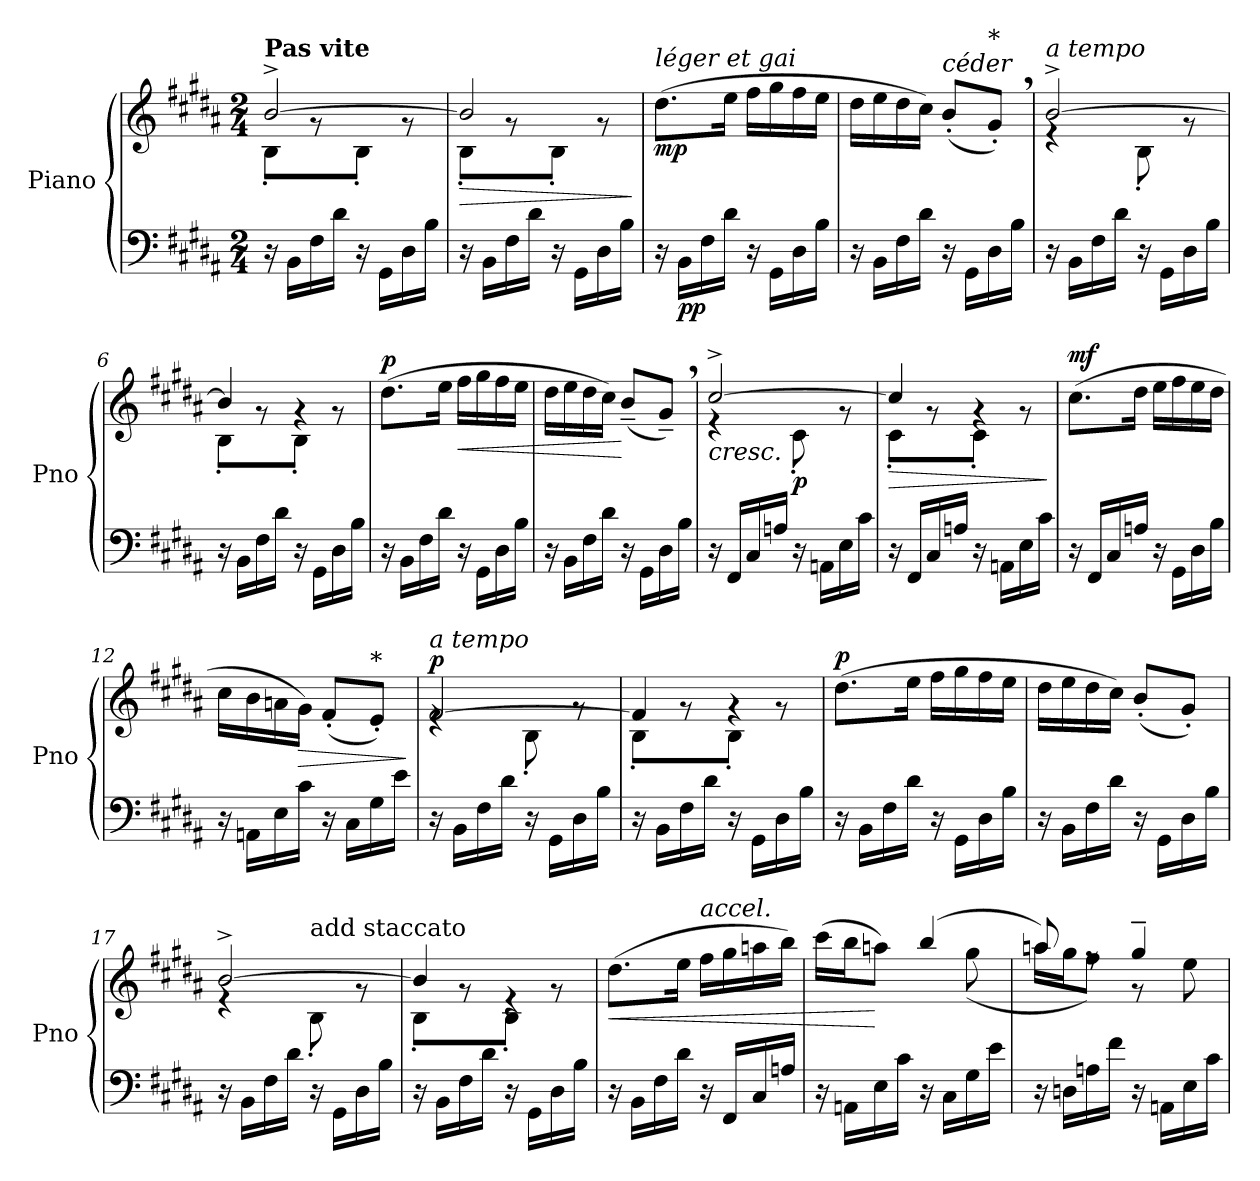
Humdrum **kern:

**kern	**kern	**dynam
*part1	*part1	*part1
*staff2	*staff1	*staff1/2
*I"Piano	*	*
*I'Pno	*	*
*clefF4	*clefG2	*
*k[f#c#g#d#a#]	*k[f#c#g#d#a#]	*
*M2/4	*M2/4	*
*MM108	*MM108	*
=1	=1	=1
*	*^	*
!	!LO:TX:a:B:t=Pas vite	!	!
!	!	!	!LO:DY:a=2
!	!	!	!LO:DY:n=1:a
16r	[2b^/	8B'\L	pp mf
16BB\LL	.	.	.
16F#\	.	8rg	.
16d#\JJ	.	.	.
16r	.	8B'\J	.
16GG#\LL	.	.	.
16D#\	.	8rg	.
16B\JJ	.	.	.
=2	=2	=2	=2
!	!	!	!LO:HP:b
16r	2b/]	8B'\L	>
16BB\LL	.	.	.
16F#\	.	8rg	.
16d#\JJ	.	.	.
16r	.	8B'\J	.
16GG#\LL	.	.	.
16D#\	.	8rg	.
16B\JJ	.	.	.
*	*v	*v	*
.	.	]
=3	=3	=3
!	!LO:TX:a:i:t=léger et gai	!
!	!	!LO:DY:b
16r	(8.dd#\L	mp
!	!	!LO:DY:b=2
16BB\LL	.	pp
16F#\	.	.
16d#\JJ	16ee\Jk	.
16r	16ff#\LL	.
16GG#\LL	16gg#\	.
16D#\	16ff#\	.
16B\JJ	16ee\JJ	.
=4	=4	=4
16r	16dd#\LL	.
16BB\LL	16ee\	.
16F#\	16dd#\	.
16d#\JJ	16cc#\JJ)	.
*	*MM102	*
!	!LO:TX:a:i:t=céder	!
16r	(8b'/L	.
16GG#\LL	.	.
!	!LO:TX:a:t=*	!
16D#\	8g#',/J)	.
16B\JJ	.	.
!!LO:LB:g=z
=5	=5	=5
*	*MM108	*
*	*^	*
!	!LO:TX:a:i:t=a tempo	!	!
16r	[2b^/	4re	.
16BB\LL	.	.	.
16F#\	.	.	.
16d#\JJ	.	.	.
16r	.	8B'\	.
16GG#\LL	.	.	.
16D#\	.	8rg	.
16B\JJ	.	.	.
=6	=6	=6	=6
16r	4b/]	8B'\L	.
16BB\LL	.	.	.
16F#\	.	8rg	.
16d#\JJ	.	.	.
16r	4rg	8B'\J	.
16GG#\LL	.	.	.
16D#\	.	8rg	.
16B\JJ	.	.	.
*	*v	*v	*
=7	=7	=7
!	!	!LO:DY:a
16r	(8.dd#\L	p
16BB\LL	.	.
16F#\	.	.
16d#\JJ	16ee\Jk	.
!	!	!LO:HP:b
16r	16ff#\LL	<
16GG#\LL	16gg#\	.
16D#\	16ff#\	.
16B\JJ	16ee\JJ	.
=8	=8	=8
16r	16dd#\LL	.
16BB\LL	16ee\	.
16F#\	16dd#\	.
16d#\JJ	16cc#\JJ)	.
*	*MM100	*
16r	(8b~/L	[
16GG#\LL	.	.
16D#\	8g#~,/J)	.
16B\JJ	.	.
!!LO:LB:g=z
=9	=9	=9
*	*MM112	*
!	!LO:TX:a:i:t=accel.	!
!	!	!LO:HP:b
*	*^	*
!	!	!	!LO:DY:n=1:a=2
!	!	!	!LO:DY:n=2:a
16r	[2cc#^/	4re	< p mf
16FF#/LL	.	.	.
16C#/	.	.	.
16An/JJ	.	.	.
!	!	!	!LO:DY:n=3:b
16r	.	8c#'\	p
16AAn\LL	.	.	.
16E\	.	8rg	.
16c#\JJ	.	.	.
*	*v	*v	*
.	.	[
=10	=10	=10
!	!	!LO:HP:b
*	*^	*
16r	4cc#/]	8c#'\L	>
16FF#/LL	.	.	.
16C#/	.	8rg	.
16An/JJ	.	.	.
16r	4rg	8c#'\J	.
16AAn\LL	.	.	.
16E\	.	8rg	.
16c#\JJ	.	.	.
*	*v	*v	*
.	.	]
=11	=11	=11
!	!	!LO:DY:a
16r	(8.cc#\L	mf
16FF#/LL	.	.
16C#/	.	.
16An/JJ	16dd#\Jk	.
16r	16ee\LL	.
16GG#\LL	16ff#\	.
16D#\	16ee\	.
16B\JJ	16dd#\JJ	.
=12	=12	=12
16r	16cc#\LL	.
16AAn\LL	16b\	.
16E\	16an\	.
!	!	!LO:HP:b
16c#\JJ	16g#\JJ)	>
16r	(8f#'/L	.
16C#\LL	.	.
!	!LO:TX:a:t=*	!
16G#\	8e'/J)	.
16e\JJ	.	.
.	.	]
!!LO:LB:g=z
=13	=13	=13
*	*MM108	*
*	*^	*
!	!LO:TX:a:i:t=a tempo	!	!
!	!	!	!LO:DY:a
16r	[2f#/	4re	p
16BB\LL	.	.	.
16F#\	.	.	.
16d#\JJ	.	.	.
16r	.	8B'\	.
16GG#\LL	.	.	.
16D#\	.	8rg	.
16B\JJ	.	.	.
=14	=14	=14	=14
16r	4f#/]	8B'\L	.
16BB\LL	.	.	.
16F#\	.	8rg	.
16d#\JJ	.	.	.
16r	4rg	8B'\J	.
16GG#\LL	.	.	.
16D#\	.	8rg	.
16B\JJ	.	.	.
*	*v	*v	*
=15	=15	=15
!	!	!LO:DY:a
16r	(8.dd#\L	p
16BB\LL	.	.
16F#\	.	.
16d#\JJ	16ee\Jk	.
16r	16ff#\LL	.
16GG#\LL	16gg#\	.
16D#\	16ff#\	.
16B\JJ	16ee\JJ	.
=16	=16	=16
16r	16dd#\LL	.
16BB\LL	16ee\	.
16F#\	16dd#\	.
16d#\JJ	16cc#\JJ)	.
16r	(8b'/L	.
16GG#\LL	.	.
16D#\	8g#'/J)	.
16B\JJ	.	.
=17	=17	=17
*	*^	*
16r	[2b^/	4re	.
16BB\LL	.	.	.
16F#\	.	.	.
16d#\JJ	.	.	.
!	!	!LO:TX:a:t=add staccato	!
16r	.	8B'\	.
16GG#\LL	.	.	.
16D#\	.	8rg	.
16B\JJ	.	.	.
!!LO:PB:g=z	!!
=18	=18	=18	=18
16r	4b/]	8B'\L	.
16BB\LL	.	.	.
16F#\	.	8rg	.
16d#\JJ	.	.	.
16r	4re	8B'\J	.
16GG#\LL	.	.	.
16D#\	.	8rg	.
16B\JJ	.	.	.
*	*v	*v	*
=19	=19	=19
!	!	!LO:HP:b
16r	(8.dd#\L	<
16BB\LL	.	.
16F#\	.	.
16d#\JJ	16ee\Jk	.
*	*MM110	*
!	!LO:TX:a:i:t=accel.	!
16r	16ff#\LL	.
16FF#/LL	16gg#\	.
16C#/	16aan\	.
16An/JJ	16bb\JJ)	.
=20	=20	=20
*	*MM112	*
*	*^	*
16r	(>16ccc#\LL	4.ryy	.
16AAn\LL	16bb\J	.	.
16E\	8aan\J)	.	[
16c#\JJ	.	.	.
16r	(4bb/	.	.
16C#\LL	.	.	.
16G#\	.	(8gg#\	.
16e\JJ	.	.	.
=21	=21	=21	=21
16r	8aan/)	16aa\LL	.
16Dn\LL	.	16gg#\J	.
16An\	8rff	8ff#\J)	.
16f#\JJ	.	.	.
16r	4gg#~/	8r	.
16AAn\LL	.	.	.
16E\	.	8ee\	.
16c#\JJ	.	.	.
*	*v	*v	*
=	=	=
*-	*-	*-
